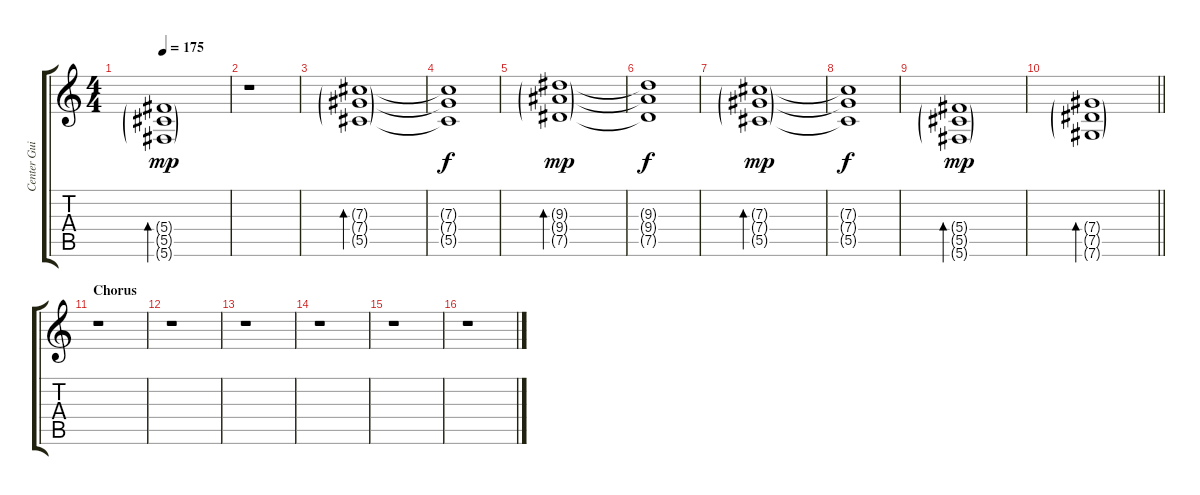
\track ("Center Guitar I" "Center Gui") {instrument acousticguitarsteel}
\staff {score tabs}
\tuning (Eb4 Bb3 Gb3 Db3 Ab2 Db2) {hide}
\ts (4 4)
\tempo 175
\clef g2
\ks c
(5.4{g} 5.5{g} 5.6{g}).1{bd 480 dy mp} |
r.1 |
(7.3{g} 7.4{g} 5.5{g}).1{bd 480} |
(7.3{t} 7.4{t} 5.5{t}).1{dy f} |
(9.3{g} 9.4{g} 7.5{g}).1{bd 480 dy mp} |
(9.3{t} 9.4{t} 7.5{t}).1{dy f} |
(7.3{g} 7.4{g} 5.5{g}).1{bd 480 dy mp} |
(7.3{t} 7.4{t} 5.5{t}).1{dy f} |
(5.4{g} 5.5{g} 5.6{g}).1{bd 480 dy mp} |
\barLineRight lightlight
(7.4{g} 7.5{g} 7.6{g}).1{bd 480} |
\section ("" "Chorus")
r.1 |
r.1 |
r.1 |
r.1 |
r.1 |
r.1
